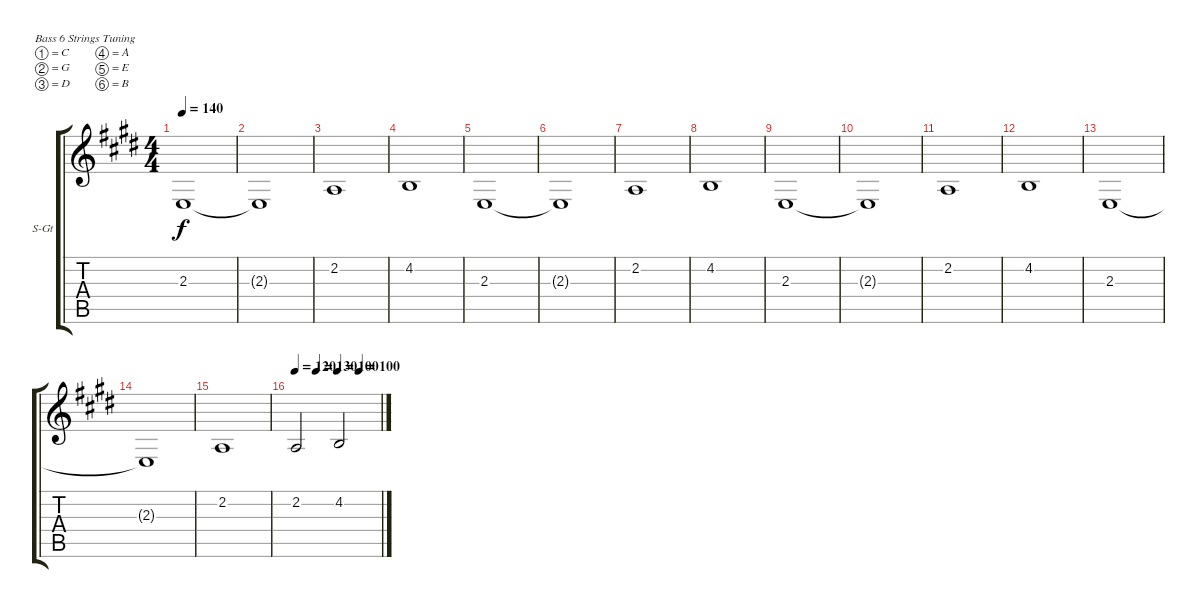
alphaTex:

\bracketExtendMode groupsimilarinstruments
\firstSystemTrackNameOrientation horizontal
\otherSystemsTrackNameOrientation horizontal
\track ("Brass" "S-Gt") {instrument synthbrass1}
\staff {score tabs}
\tuning (C3 G2 D2 A1 E1 B0)
\displaytranspose 12
\ts (4 4)
\tempo 140
\clef g2
\ks e
2.3.1{dy f} |
2.3{t}.1 |
2.2.1 |
4.2.1 |
2.3.1 |
2.3{t}.1 |
2.2.1 |
4.2.1 |
2.3.1 |
2.3{t}.1 |
2.2.1 |
4.2.1 |
2.3.1 |
2.3{t}.1 |
2.2.1 |
\tempo 120
\tempo (130 0.25)
\tempo (100 0.5)
\tempo (100 0.75)
2.2.2 4.2.2
